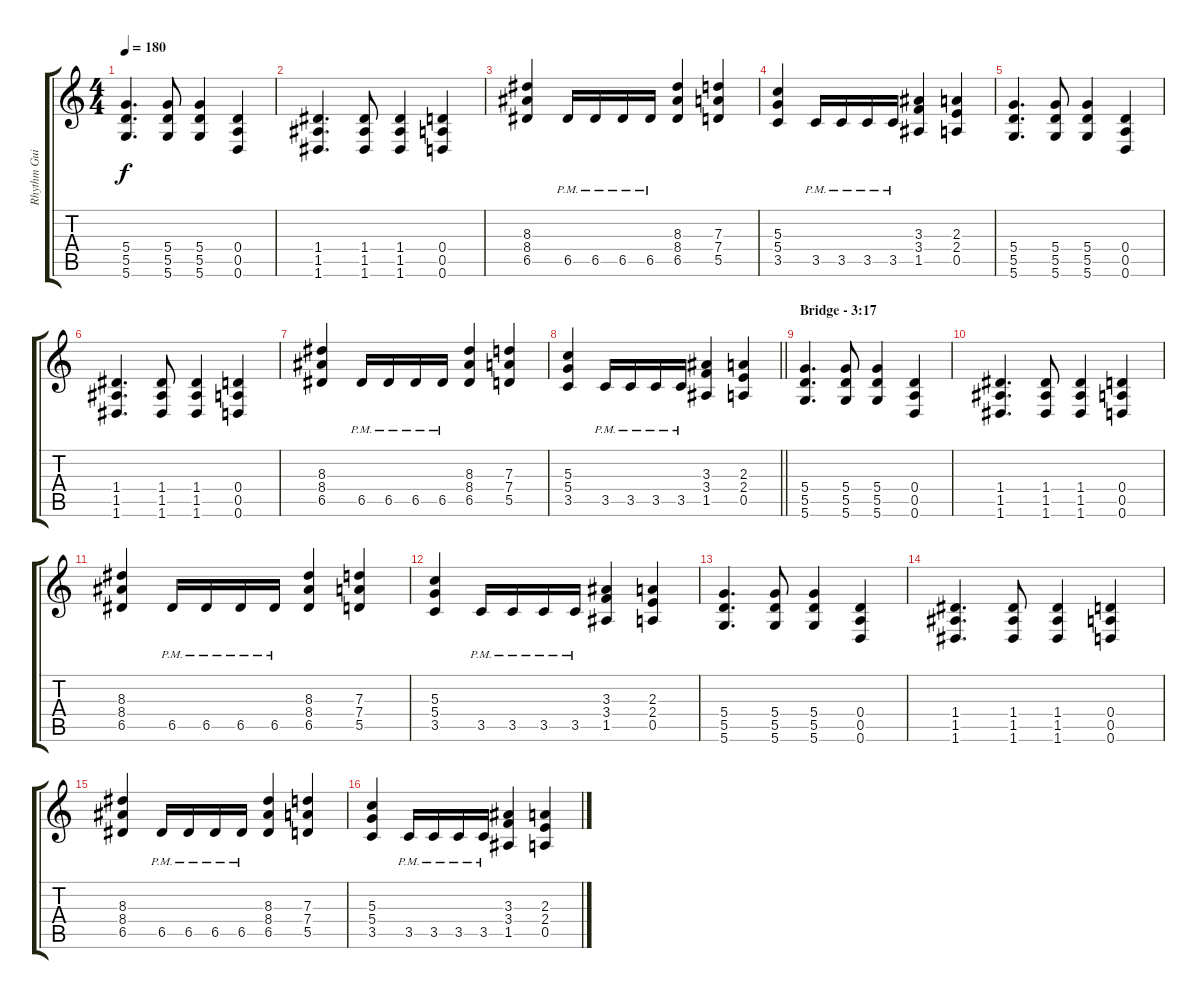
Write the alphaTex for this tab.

\track ("Rhythm Guitar 2" "Rhythm Gui") {instrument distortionguitar}
\staff {score tabs}
\tuning (E4 B3 G3 D3 A2 D2) {hide}
\ts (4 4)
\tempo 180
\clef g2
\ks c
(5.4 5.5 5.6).4{d dy f} (5.4 5.5 5.6).8 (5.4 5.5 5.6).4 (0.4 0.5 0.6).4 |
(1.4 1.5 1.6).4{d} (1.4 1.5 1.6).8 (1.4 1.5 1.6).4 (0.4 0.5 0.6).4 |
(8.3 8.4 6.5).4 6.5{pm}.16 6.5{pm}.16 6.5{pm}.16 6.5{pm}.16 (8.3 8.4 6.5).4 (7.3 7.4 5.5).4 |
(5.3 5.4 3.5).4 3.5{pm}.16 3.5{pm}.16 3.5{pm}.16 3.5{pm}.16 (3.3 3.4 1.5).4 (2.3 2.4 0.5).4 |
(5.4 5.5 5.6).4{d} (5.4 5.5 5.6).8 (5.4 5.5 5.6).4 (0.4 0.5 0.6).4 |
(1.4 1.5 1.6).4{d} (1.4 1.5 1.6).8 (1.4 1.5 1.6).4 (0.4 0.5 0.6).4 |
(8.3 8.4 6.5).4 6.5{pm}.16 6.5{pm}.16 6.5{pm}.16 6.5{pm}.16 (8.3 8.4 6.5).4 (7.3 7.4 5.5).4 |
\barLineRight lightlight
(5.3 5.4 3.5).4 3.5{pm}.16 3.5{pm}.16 3.5{pm}.16 3.5{pm}.16 (3.3 3.4 1.5).4 (2.3 2.4 0.5).4 |
\section ("" "Bridge - 3:17")
(5.4 5.5 5.6).4{d} (5.4 5.5 5.6).8 (5.4 5.5 5.6).4 (0.4 0.5 0.6).4 |
(1.4 1.5 1.6).4{d} (1.4 1.5 1.6).8 (1.4 1.5 1.6).4 (0.4 0.5 0.6).4 |
(8.3 8.4 6.5).4 6.5{pm}.16 6.5{pm}.16 6.5{pm}.16 6.5{pm}.16 (8.3 8.4 6.5).4 (7.3 7.4 5.5).4 |
(5.3 5.4 3.5).4 3.5{pm}.16 3.5{pm}.16 3.5{pm}.16 3.5{pm}.16 (3.3 3.4 1.5).4 (2.3 2.4 0.5).4 |
(5.4 5.5 5.6).4{d} (5.4 5.5 5.6).8 (5.4 5.5 5.6).4 (0.4 0.5 0.6).4 |
(1.4 1.5 1.6).4{d} (1.4 1.5 1.6).8 (1.4 1.5 1.6).4 (0.4 0.5 0.6).4 |
(8.3 8.4 6.5).4 6.5{pm}.16 6.5{pm}.16 6.5{pm}.16 6.5{pm}.16 (8.3 8.4 6.5).4 (7.3 7.4 5.5).4 |
(5.3 5.4 3.5).4 3.5{pm}.16 3.5{pm}.16 3.5{pm}.16 3.5{pm}.16 (3.3 3.4 1.5).4 (2.3 2.4 0.5).4
